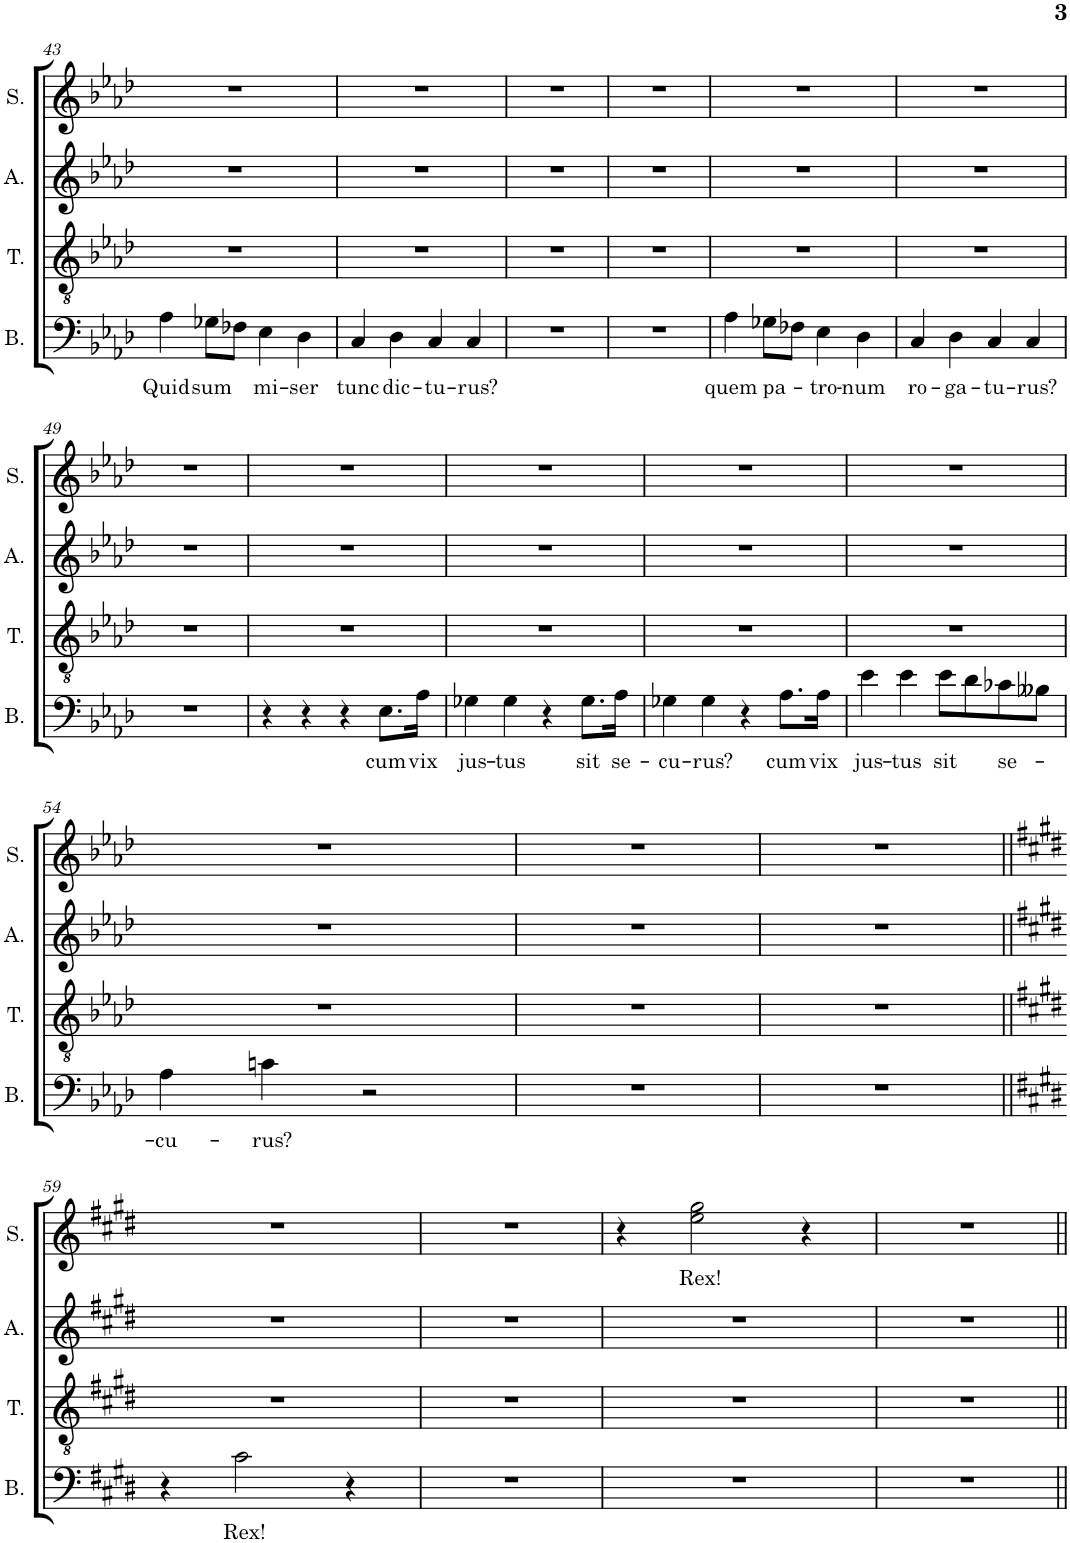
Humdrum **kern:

**kern	**text	**kern	**kern	**kern	**text
*part4	*part4	*part3	*part2	*part1	*part1
*staff4	*staff4	*staff3	*staff2	*staff1	*staff1
*I"Bass	*	*I"Tenor	*I"Alto	*I"Soprano	*
*I'B.	*	*I'T.	*I'A.	*I'S.	*
!!LO:PB:g=z
*clefF4	*	*clefGv2	*clefG2	*clefG2	*
*k[b-e-a-d-]	*	*k[b-e-a-d-]	*k[b-e-a-d-]	*k[b-e-a-d-]	*
*M4/4	*	*M4/4	*M4/4	*M4/4	*
*met(c)	*	*met(c)	*met(c)	*met(c)	*
=43	=43	=43	=43	=43	=43
!	!LO:LY:b	!	!	!	!
4A-\	Quid	1r	1r	1r	.
!	!LO:LY:b	!	!	!	!
8G-X\L	sum	.	.	.	.
8F-X\J	.	.	.	.	.
!	!LO:LY:b	!	!	!	!
4E-\	mi-	.	.	.	.
!	!LO:LY:b	!	!	!	!
4D-\	-ser	.	.	.	.
=44	=44	=44	=44	=44	=44
!	!LO:LY:b	!	!	!	!
4C/	tunc	1r	1r	1r	.
!	!LO:LY:b	!	!	!	!
4D-\	dic-	.	.	.	.
!	!LO:LY:b	!	!	!	!
4C/	-tu-	.	.	.	.
!	!LO:LY:b	!	!	!	!
4C/	-rus?	.	.	.	.
=45	=45	=45	=45	=45	=45
1r	.	1r	1r	1r	.
=46	=46	=46	=46	=46	=46
1r	.	1r	1r	1r	.
=47	=47	=47	=47	=47	=47
!	!LO:LY:b	!	!	!	!
4A-\	quem	1r	1r	1r	.
!	!LO:LY:b	!	!	!	!
8G-X\L	pa-	.	.	.	.
8F-X\J	.	.	.	.	.
!	!LO:LY:b	!	!	!	!
4E-\	-tro-	.	.	.	.
!	!LO:LY:b	!	!	!	!
4D-\	-num	.	.	.	.
=48	=48	=48	=48	=48	=48
!	!LO:LY:b	!	!	!	!
4C/	ro-	1r	1r	1r	.
!	!LO:LY:b	!	!	!	!
4D-\	-ga-	.	.	.	.
!	!LO:LY:b	!	!	!	!
4C/	-tu-	.	.	.	.
!	!LO:LY:b	!	!	!	!
4C/	-rus?	.	.	.	.
!!LO:LB:g=z
=49	=49	=49	=49	=49	=49
1r	.	1r	1r	1r	.
=50	=50	=50	=50	=50	=50
4r	.	1r	1r	1r	.
4r	.	.	.	.	.
4r	.	.	.	.	.
!	!LO:LY:b	!	!	!	!
8.E-\L	cum	.	.	.	.
!	!LO:LY:b	!	!	!	!
16A-\Jk	vix	.	.	.	.
=51	=51	=51	=51	=51	=51
!	!LO:LY:b	!	!	!	!
4G-X\	jus-	1r	1r	1r	.
!	!LO:LY:b	!	!	!	!
4G-\	-tus	.	.	.	.
4r	.	.	.	.	.
!	!LO:LY:b	!	!	!	!
8.G-\L	sit	.	.	.	.
!	!LO:LY:b	!	!	!	!
16A-\Jk	se-	.	.	.	.
=52	=52	=52	=52	=52	=52
!	!LO:LY:b	!	!	!	!
4G-X\	-cu-	1r	1r	1r	.
!	!LO:LY:b	!	!	!	!
4G-\	-rus?	.	.	.	.
4r	.	.	.	.	.
!	!LO:LY:b	!	!	!	!
8.A-\L	cum	.	.	.	.
!	!LO:LY:b	!	!	!	!
16A-\Jk	vix	.	.	.	.
=53	=53	=53	=53	=53	=53
!	!LO:LY:b	!	!	!	!
4e-\	jus-	1r	1r	1r	.
!	!LO:LY:b	!	!	!	!
4e-\	-tus	.	.	.	.
!	!LO:LY:b	!	!	!	!
8e-\L	sit	.	.	.	.
8d-\	.	.	.	.	.
!	!LO:LY:b	!	!	!	!
8c-X\	se-	.	.	.	.
8B--X\J	.	.	.	.	.
!!LO:LB:g=z
=54	=54	=54	=54	=54	=54
!	!LO:LY:b	!	!	!	!
4A-\	cu-	1r	1r	1r	.
!	!LO:LY:b	!	!	!	!
4cn\	-rus?	.	.	.	.
2r	.	.	.	.	.
=55	=55	=55	=55	=55	=55
1r	.	1r	1r	1r	.
=56	=56	=56	=56	=56	=56
1r	.	1r	1r	1r	.
!!LO:LB:g=z
=59||	=59||	=59||	=59||	=59||	=59||
*k[f#c#g#d#]	*	*k[f#c#g#d#]	*k[f#c#g#d#]	*k[f#c#g#d#]	*
4r	.	1r	1r	1r	.
!	!LO:LY:b	!	!	!	!
2c#\	Rex!	.	.	.	.
4r	.	.	.	.	.
=60	=60	=60	=60	=60	=60
1r	.	1r	1r	1r	.
=61	=61	=61	=61	=61	=61
1r	.	1r	1r	4r	.
!	!	!	!	!	!LO:LY:b
.	.	.	.	2ee\ 2gg#\	Rex!
.	.	.	.	4r	.
=62	=62	=62	=62	=62	=62
1r	.	1r	1r	1r	.
=||	=||	=||	=||	=||	=||
*-	*-	*-	*-	*-	*-
